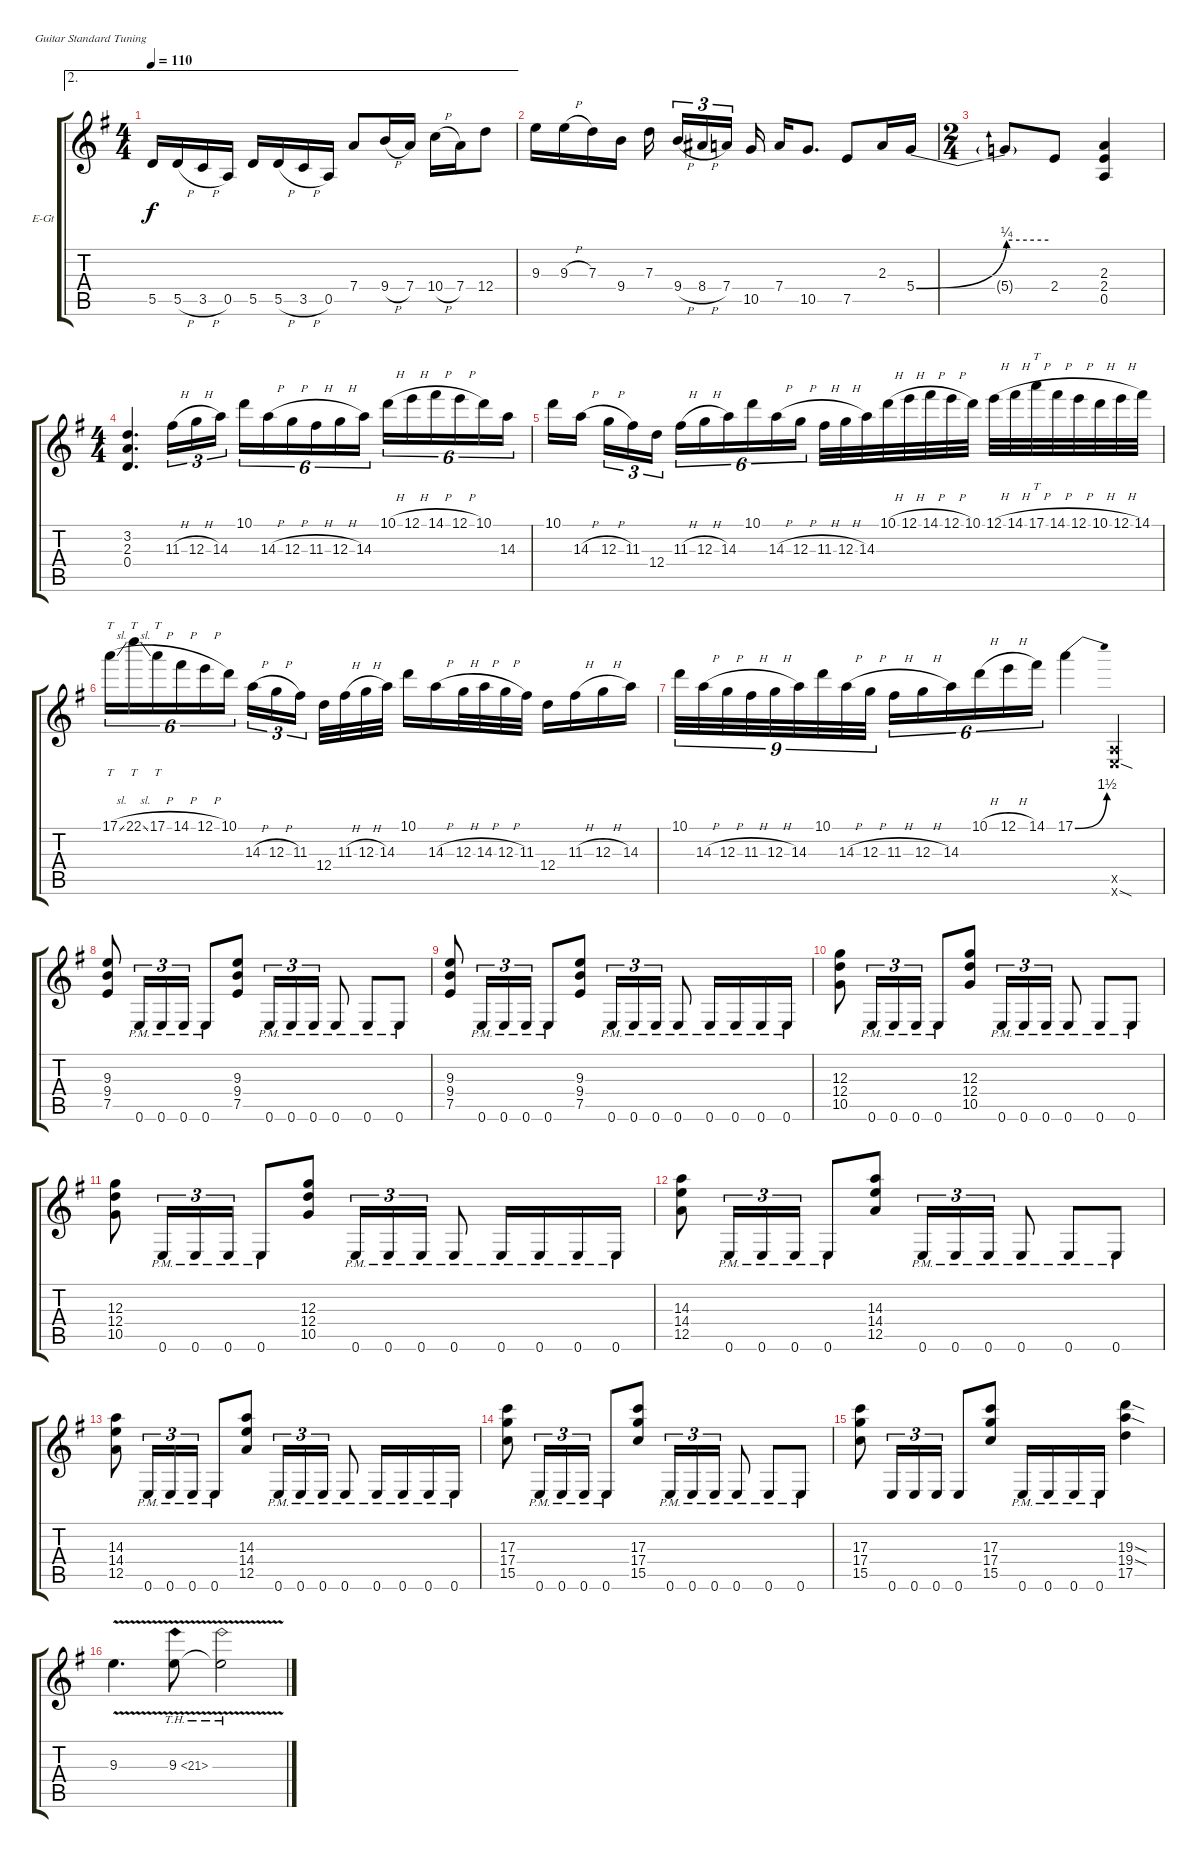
\bracketExtendMode groupsimilarinstruments
\firstSystemTrackNameOrientation horizontal
\otherSystemsTrackNameOrientation horizontal
\track ("Paul Gilbert (Lead Guitar)" "E-Gt") {instrument distortionguitar}
\staff {score tabs}
\tuning (E4 B3 G3 D3 A2 E2)
\ae 2
\ts (4 4)
\tempo 110
\clef g2
\ks g
5.5.16{dy f} 5.5{h}.16 3.5{h}.16 0.5.16 5.5.16 5.5{h}.16 3.5{h}.16 0.5.16 7.4.8 9.4{h}.16 7.4.16 10.4{h}.16 7.4.16 12.4.8 |
9.3.16 9.3{h}.16 7.3.16 9.4.16 7.3.16 9.4{h}.16{tu (3 2)} 8.4{h}.16{tu (3 2)} 7.4.16{tu (3 2)} 10.5.16 7.4.16 10.5.8{d} 7.5.8 2.3.16 5.4{be (bend 0 0 60 1)}.16 |
\ts (2 4)
\beaming (8 2 2)
5.4{be (hold 0 1 60 1) t}.8 2.4.8 (2.3 2.4 0.5).4 |
\ts (4 4)
\beaming (8 2 2 2 2)
(3.2 2.3 0.4).4{d} 11.3{h}.16{tu (3 2)} 12.3{h}.16{tu (3 2)} 14.3.16{tu (3 2)} 10.1.16{tu (6 4)} 14.3{h}.16{tu (6 4)} 12.3{h}.16{tu (6 4)} 11.3{h}.16{tu (6 4)} 12.3{h}.16{tu (6 4)} 14.3.16{tu (6 4)} 10.1{h}.16{tu (6 4)} 12.1{h}.16{tu (6 4)} 14.1{h}.16{tu (6 4)} 12.1{h}.16{tu (6 4)} 10.1.16{tu (6 4)} 14.3.16{tu (6 4)} |
10.1.16 14.3{h}.16 12.3{h}.16{tu (3 2)} 11.3.16{tu (3 2)} 12.4.16{tu (3 2)} 11.3{h}.16{tu (6 4)} 12.3{h}.16{tu (6 4)} 14.3.16{tu (6 4)} 10.1.16{tu (6 4)} 14.3{h}.16{tu (6 4)} 12.3{h}.16{tu (6 4)} 11.3{h}.32 12.3{h}.32 14.3.32 10.1{h}.32 12.1{h}.32 14.1{h}.32 12.1{h}.32 10.1.32 12.1{h}.32 14.1{h}.32 17.1{h}.32{tt} 14.1{h}.32 12.1{h}.32 10.1{h}.32 12.1{h}.32 14.1.32 |
17.1{sl}.16{tt tu (6 4)} 22.1{sl}.16{tt tu (6 4)} 17.1{h}.16{tt tu (6 4)} 14.1{h}.16{tu (6 4)} 12.1{h}.16{tu (6 4)} 10.1.16{tu (6 4)} 14.3{h}.16{tu (3 2)} 12.3{h}.16{tu (3 2)} 11.3.16{tu (3 2)} 12.4.32 11.3{h}.32 12.3{h}.32 14.3.32 10.1.16 14.3{h}.16 12.3{h}.32 14.3{h}.32 12.3{h}.32 11.3.32 12.4.16 11.3{h}.16 12.3{h}.16 14.3.16 |
10.1.32{tu (9 8)} 14.3{h}.32{tu (9 8)} 12.3{h}.32{tu (9 8)} 11.3{h}.32{tu (9 8)} 12.3{h}.32{tu (9 8)} 14.3.32{tu (9 8)} 10.1.32{tu (9 8)} 14.3{h}.32{tu (9 8)} 12.3{h}.32{tu (9 8)} 11.3{h}.16{tu (6 4)} 12.3{h}.16{tu (6 4)} 14.3.16{tu (6 4)} 10.1{h}.16{tu (6 4)} 12.1{h}.16{tu (6 4)} 14.1.16{tu (6 4)} 17.1{be (bend 0 0 60 6)}.4 (0.5{x} 0.6{sod x}).4 |
(9.3 9.4 7.5).8 0.6{pm}.16{tu (3 2)} 0.6{pm}.16{tu (3 2)} 0.6{pm}.16{tu (3 2)} 0.6{pm}.8 (9.3 9.4 7.5).8 0.6{pm}.16{tu (3 2)} 0.6{pm}.16{tu (3 2)} 0.6{pm}.16{tu (3 2)} 0.6{pm}.8 0.6{pm}.8 0.6{pm}.8 |
(9.3 9.4 7.5).8 0.6{pm}.16{tu (3 2)} 0.6{pm}.16{tu (3 2)} 0.6{pm}.16{tu (3 2)} 0.6{pm}.8 (9.3 9.4 7.5).8 0.6{pm}.16{tu (3 2)} 0.6{pm}.16{tu (3 2)} 0.6{pm}.16{tu (3 2)} 0.6{pm}.8 0.6{pm}.16 0.6{pm}.16 0.6{pm}.16 0.6{pm}.16 |
(12.3 12.4 10.5).8 0.6{pm}.16{tu (3 2)} 0.6{pm}.16{tu (3 2)} 0.6{pm}.16{tu (3 2)} 0.6{pm}.8 (12.3 12.4 10.5).8 0.6{pm}.16{tu (3 2)} 0.6{pm}.16{tu (3 2)} 0.6{pm}.16{tu (3 2)} 0.6{pm}.8 0.6{pm}.8 0.6{pm}.8 |
(12.3 12.4 10.5).8 0.6{pm}.16{tu (3 2)} 0.6{pm}.16{tu (3 2)} 0.6{pm}.16{tu (3 2)} 0.6{pm}.8 (12.3 12.4 10.5).8 0.6{pm}.16{tu (3 2)} 0.6{pm}.16{tu (3 2)} 0.6{pm}.16{tu (3 2)} 0.6{pm}.8 0.6{pm}.16 0.6{pm}.16 0.6{pm}.16 0.6{pm}.16 |
(14.3 14.4 12.5).8 0.6{pm}.16{tu (3 2)} 0.6{pm}.16{tu (3 2)} 0.6{pm}.16{tu (3 2)} 0.6{pm}.8 (14.3 14.4 12.5).8 0.6{pm}.16{tu (3 2)} 0.6{pm}.16{tu (3 2)} 0.6{pm}.16{tu (3 2)} 0.6{pm}.8 0.6{pm}.8 0.6{pm}.8 |
(14.3 14.4 12.5).8 0.6{pm}.16{tu (3 2)} 0.6{pm}.16{tu (3 2)} 0.6{pm}.16{tu (3 2)} 0.6{pm}.8 (14.3 14.4 12.5).8 0.6{pm}.16{tu (3 2)} 0.6{pm}.16{tu (3 2)} 0.6{pm}.16{tu (3 2)} 0.6{pm}.8 0.6{pm}.16 0.6{pm}.16 0.6{pm}.16 0.6{pm}.16 |
(17.3 17.4 15.5).8 0.6{pm}.16{tu (3 2)} 0.6{pm}.16{tu (3 2)} 0.6{pm}.16{tu (3 2)} 0.6{pm}.8 (17.3 17.4 15.5).8 0.6{pm}.16{tu (3 2)} 0.6{pm}.16{tu (3 2)} 0.6{pm}.16{tu (3 2)} 0.6{pm}.8 0.6{pm}.8 0.6{pm}.8 |
(17.3 17.4 15.5).8 0.6.16{tu (3 2)} 0.6.16{tu (3 2)} 0.6.16{tu (3 2)} 0.6.8 (17.3 17.4 15.5).8 0.6{pm}.16 0.6{pm}.16 0.6{pm}.16 0.6{pm}.16 (17.5 19.4{sod} 19.3{sod}).4 |
9.3{v}.4{d} 9.3{th 12 v}.8 9.3{th 12 v t}.2
